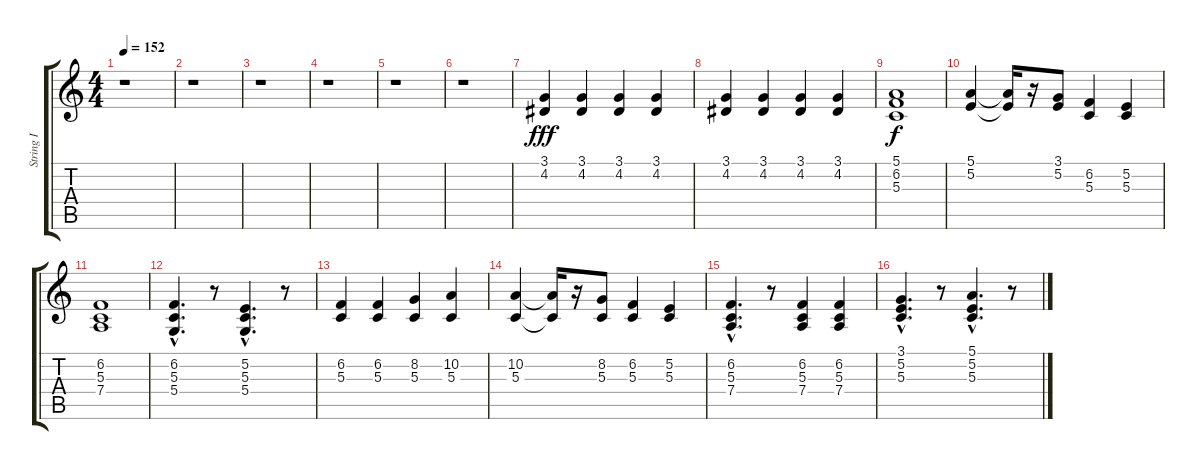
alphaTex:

\track ("String I" "String I") {instrument synthstrings1}
\staff {score tabs}
\tuning (E4 B3 G3 D3 A2 E2) {hide}
\ts (4 4)
\tempo 152
\clef g2
\ks c
r.1{dy ff} |
r.1 |
r.1 |
r.1 |
r.1 |
r.1 |
(3.1 4.2).4{dy fff} (3.1 4.2).4 (3.1 4.2).4 (3.1 4.2).4 |
(3.1 4.2).4 (3.1 4.2).4 (3.1 4.2).4 (3.1 4.2).4 |
(5.1 6.2 5.3).1{dy f} |
(5.1 5.2).4 (5.1{t} 5.2{t}).16 r.16 (3.1 5.2).8 (6.2 5.3).4 (5.2 5.3).4 |
(6.2 5.3 7.4).1 |
(6.2{hac} 5.3{hac} 5.4{hac}).4{d} r.8 (5.2{hac} 5.3{hac} 5.4{hac}).4{d} r.8 |
(6.2 5.3).4 (6.2 5.3).4 (8.2 5.3).4 (10.2 5.3).4 |
(10.2 5.3).4 (10.2{t} 5.3{t}).16 r.16 (8.2 5.3).8 (6.2 5.3).4 (5.2 5.3).4 |
(6.2{hac} 5.3{hac} 7.4{hac}).4{d} r.8 (6.2 5.3 7.4).4 (6.2 5.3 7.4).4 |
(3.1{hac} 5.2{hac} 5.3{hac}).4{d} r.8 (5.1{hac} 5.2{hac} 5.3{hac}).4{d} r.8
